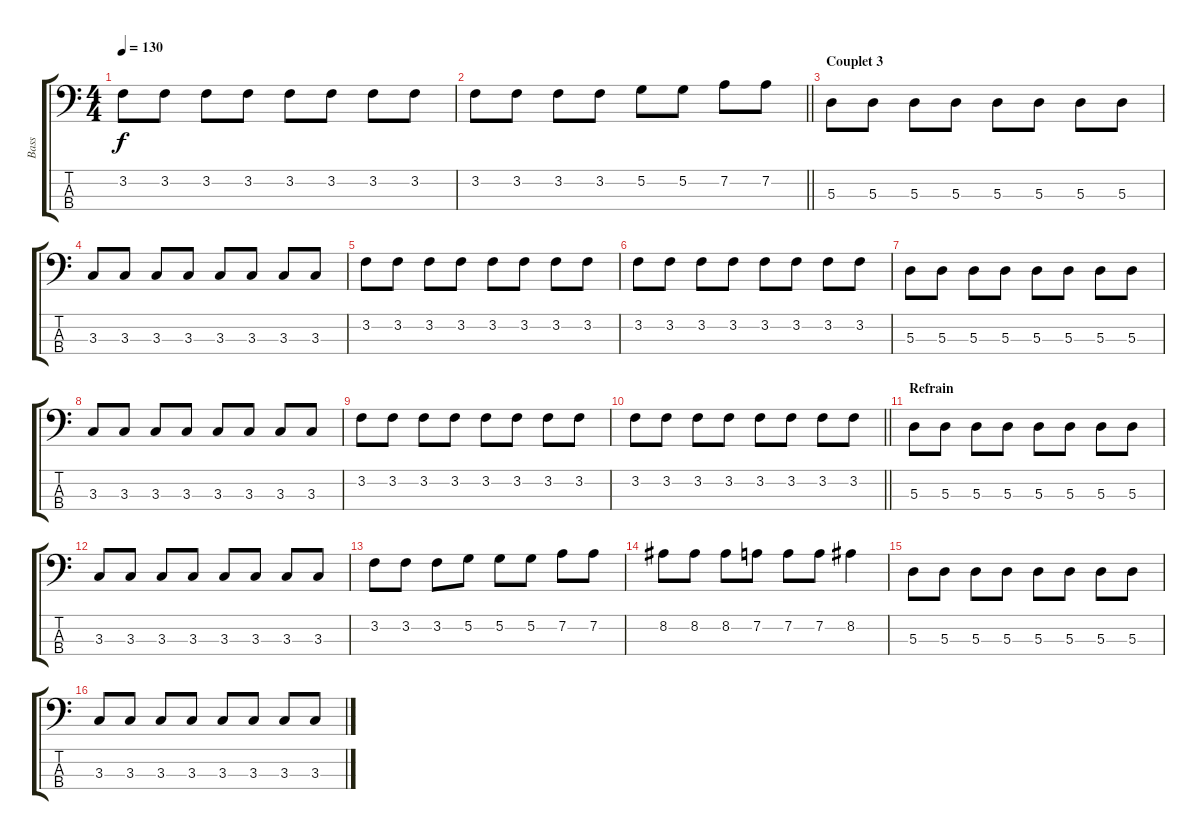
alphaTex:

\track ("Bass" "Bass") {instrument electricbassfinger}
\staff {score tabs}
\tuning (G2 D2 A1 E1) {hide}
\ts (4 4)
\tempo 130
\clef f4
\ks c
3.2.8{dy f} 3.2.8 3.2.8 3.2.8 3.2.8 3.2.8 3.2.8 3.2.8 |
\barLineRight lightlight
3.2.8 3.2.8 3.2.8 3.2.8 5.2.8 5.2.8 7.2.8 7.2.8 |
\section ("" "Couplet 3")
5.3.8 5.3.8 5.3.8 5.3.8 5.3.8 5.3.8 5.3.8 5.3.8 |
3.3.8 3.3.8 3.3.8 3.3.8 3.3.8 3.3.8 3.3.8 3.3.8 |
3.2.8 3.2.8 3.2.8 3.2.8 3.2.8 3.2.8 3.2.8 3.2.8 |
3.2.8 3.2.8 3.2.8 3.2.8 3.2.8 3.2.8 3.2.8 3.2.8 |
5.3.8 5.3.8 5.3.8 5.3.8 5.3.8 5.3.8 5.3.8 5.3.8 |
3.3.8 3.3.8 3.3.8 3.3.8 3.3.8 3.3.8 3.3.8 3.3.8 |
3.2.8 3.2.8 3.2.8 3.2.8 3.2.8 3.2.8 3.2.8 3.2.8 |
\barLineRight lightlight
3.2.8 3.2.8 3.2.8 3.2.8 3.2.8 3.2.8 3.2.8 3.2.8 |
\section ("" "Refrain")
5.3.8 5.3.8 5.3.8 5.3.8 5.3.8 5.3.8 5.3.8 5.3.8 |
3.3.8 3.3.8 3.3.8 3.3.8 3.3.8 3.3.8 3.3.8 3.3.8 |
3.2.8 3.2.8 3.2.8 5.2.8 5.2.8 5.2.8 7.2.8 7.2.8 |
8.2.8 8.2.8 8.2.8 7.2.8 7.2.8 7.2.8 8.2.4 |
5.3.8 5.3.8 5.3.8 5.3.8 5.3.8 5.3.8 5.3.8 5.3.8 |
3.3.8 3.3.8 3.3.8 3.3.8 3.3.8 3.3.8 3.3.8 3.3.8
